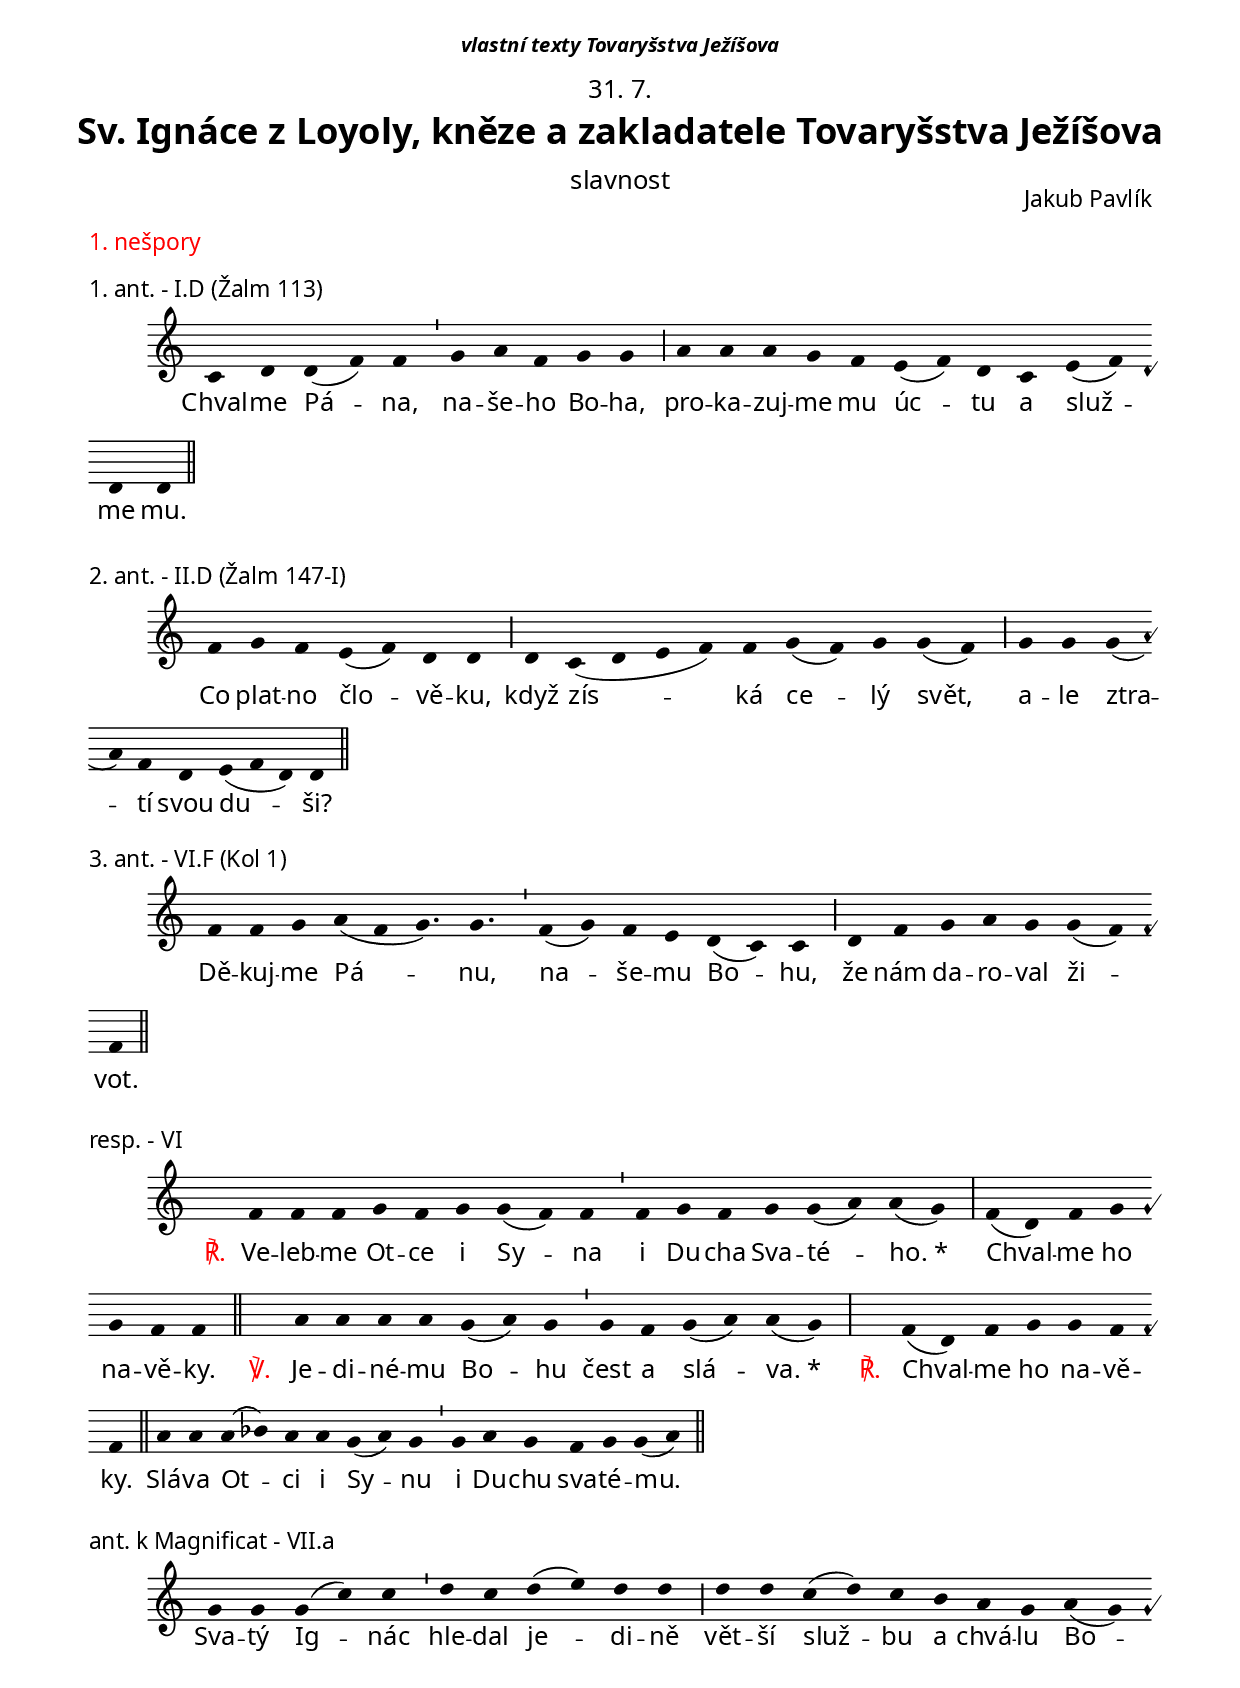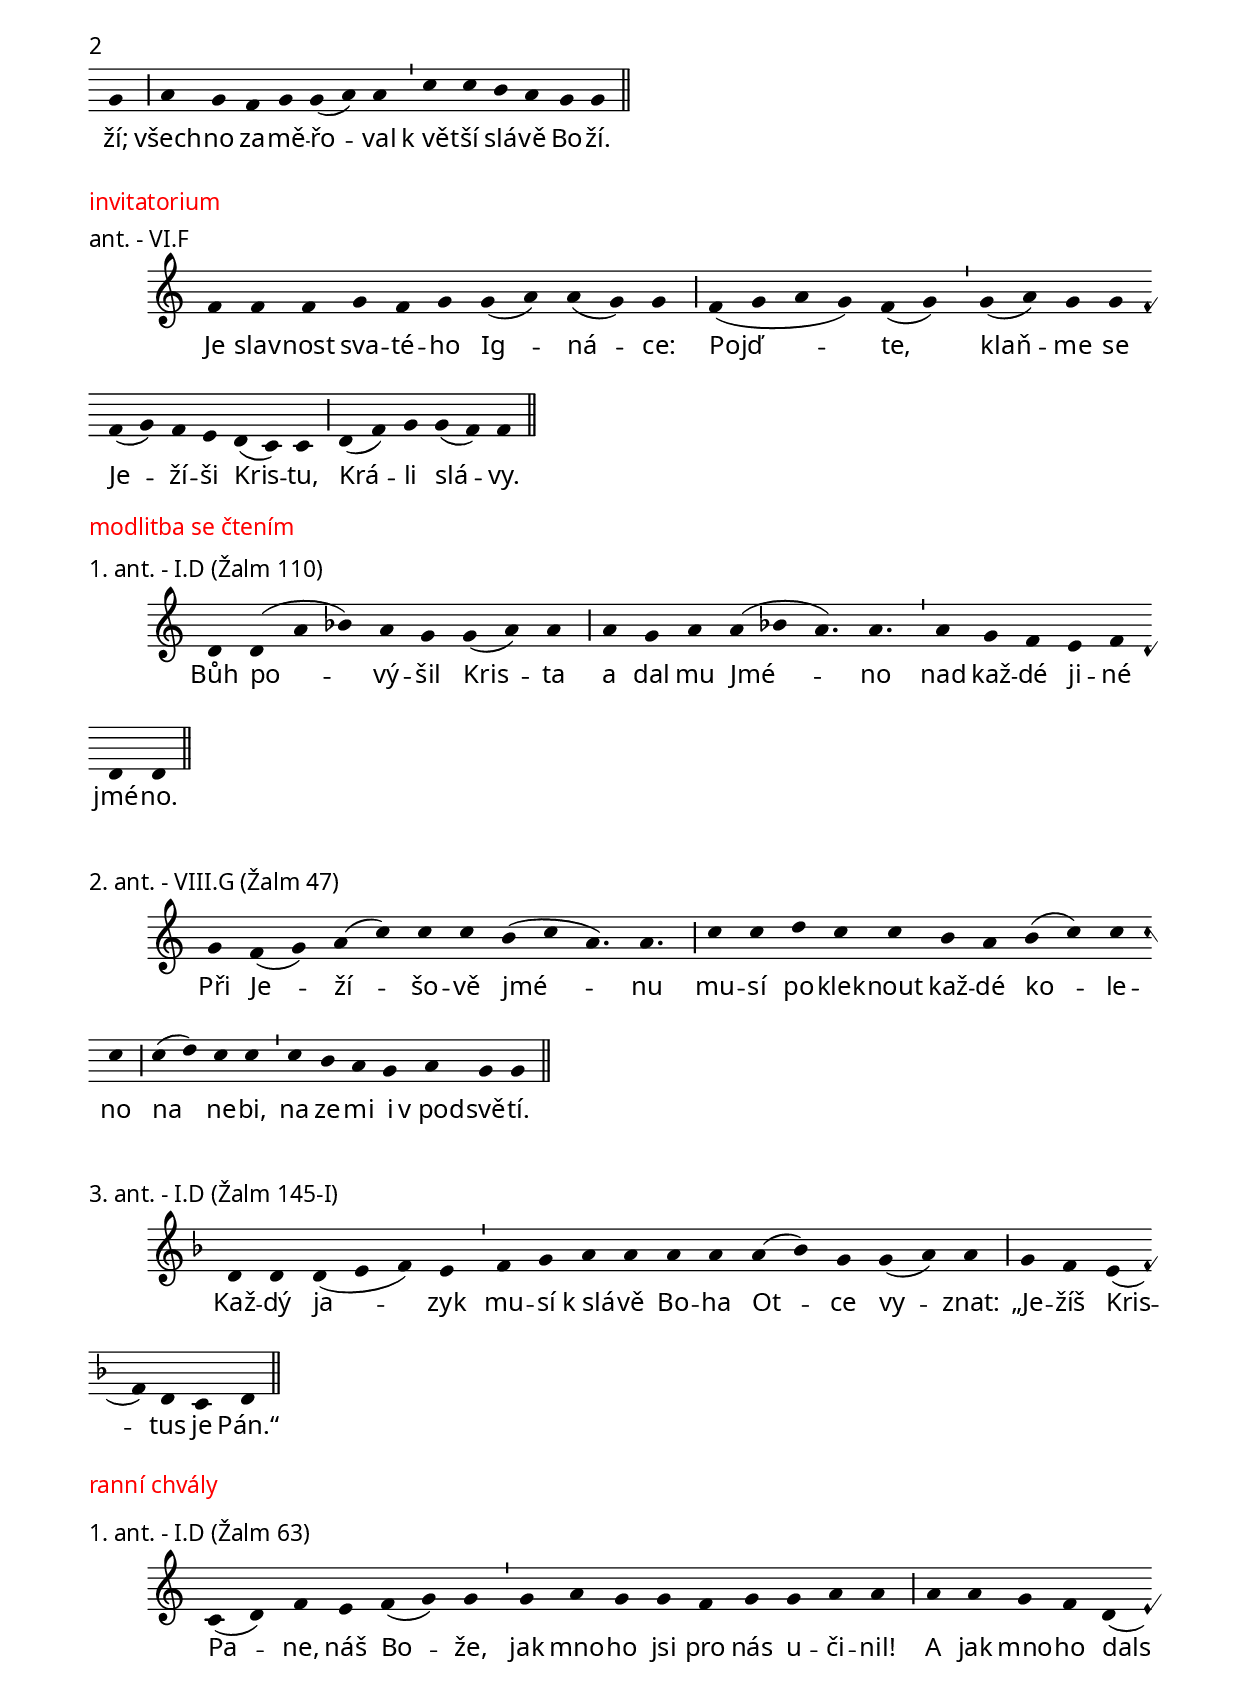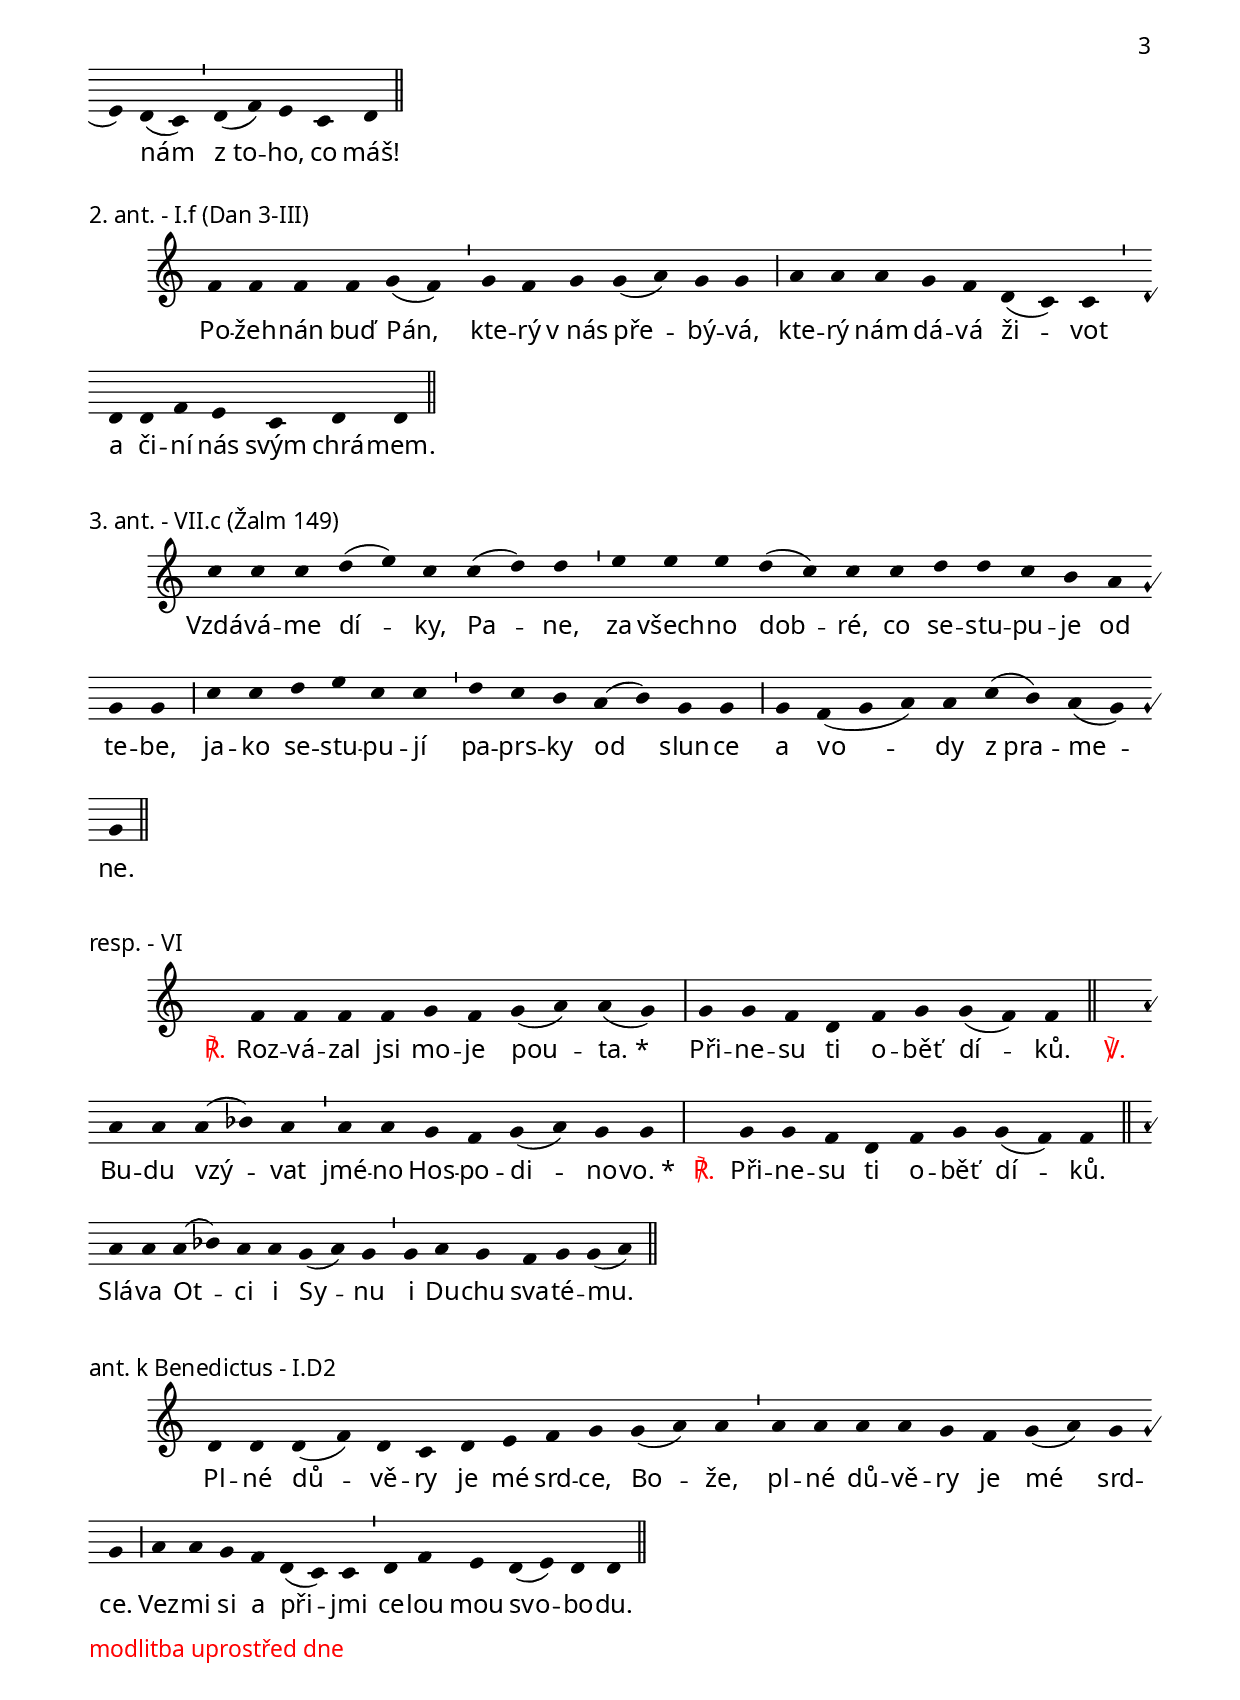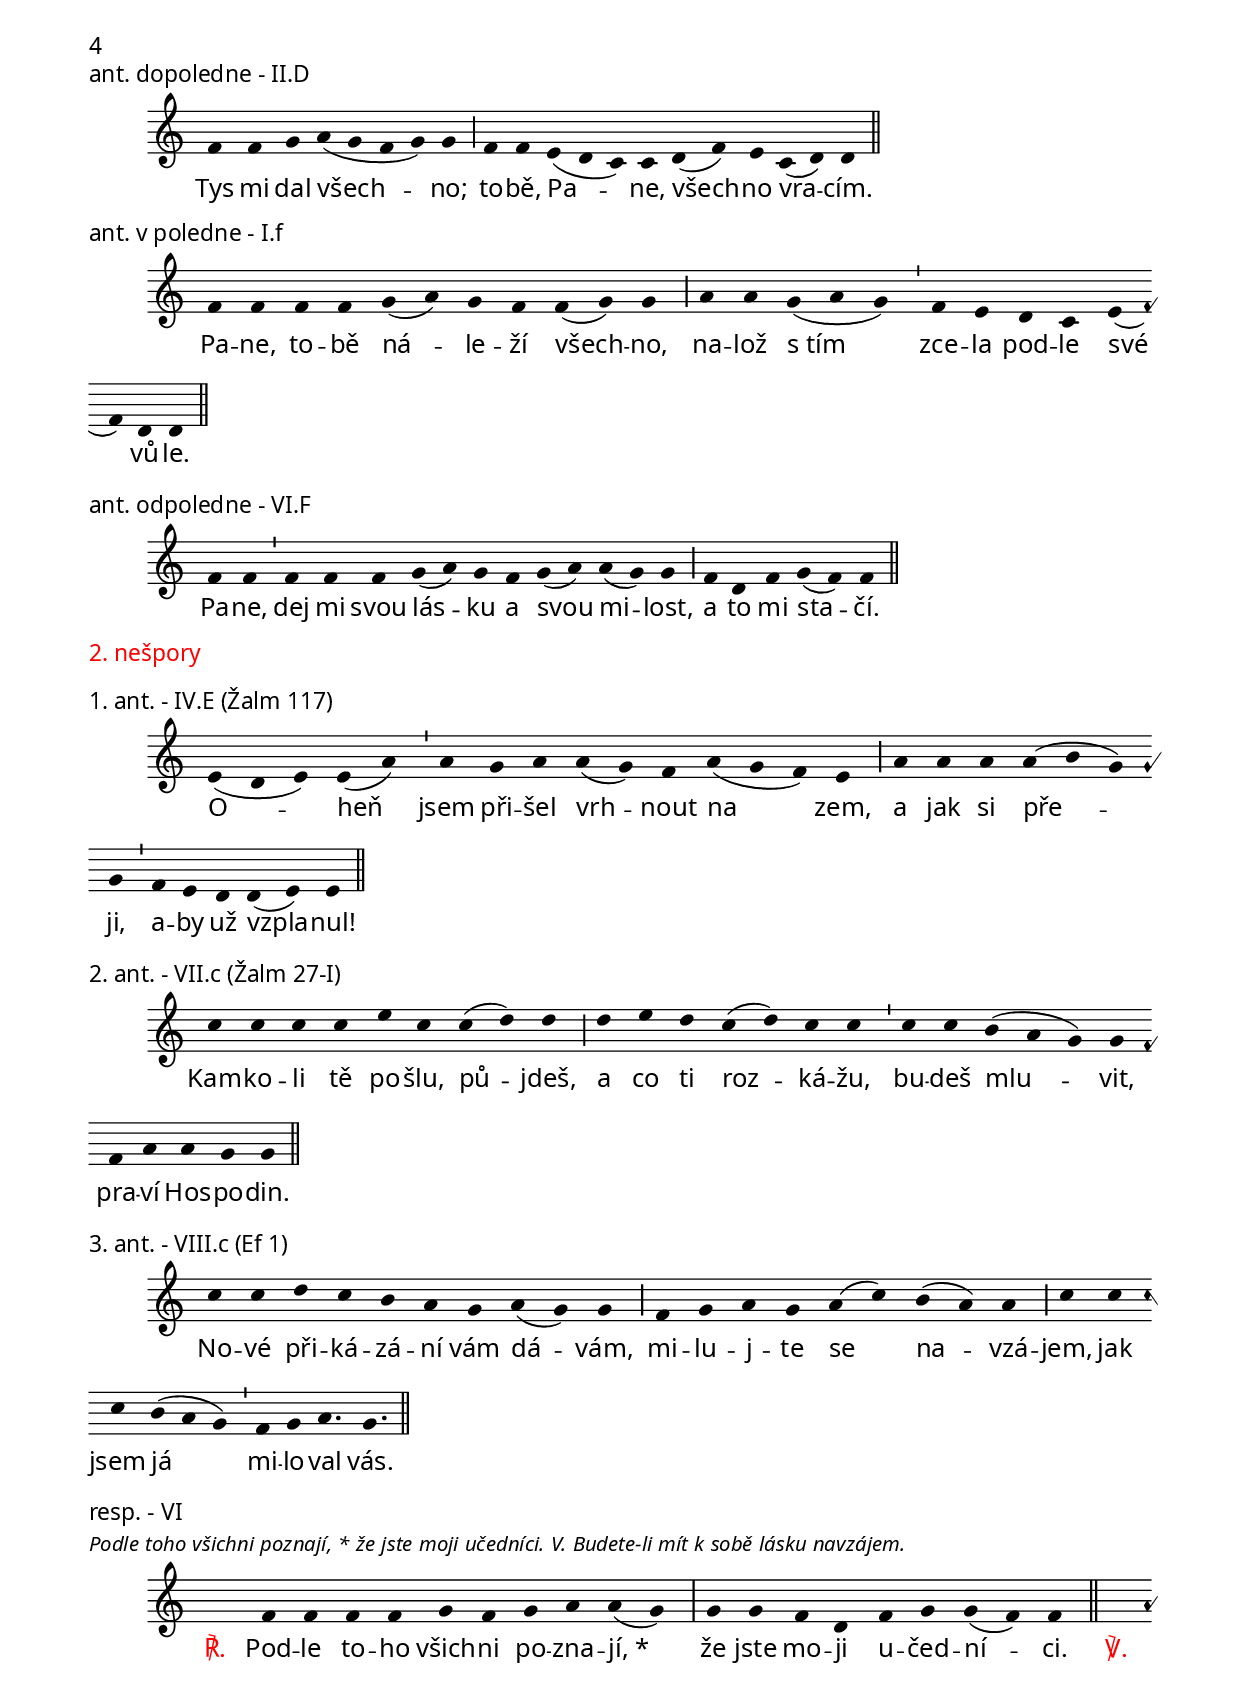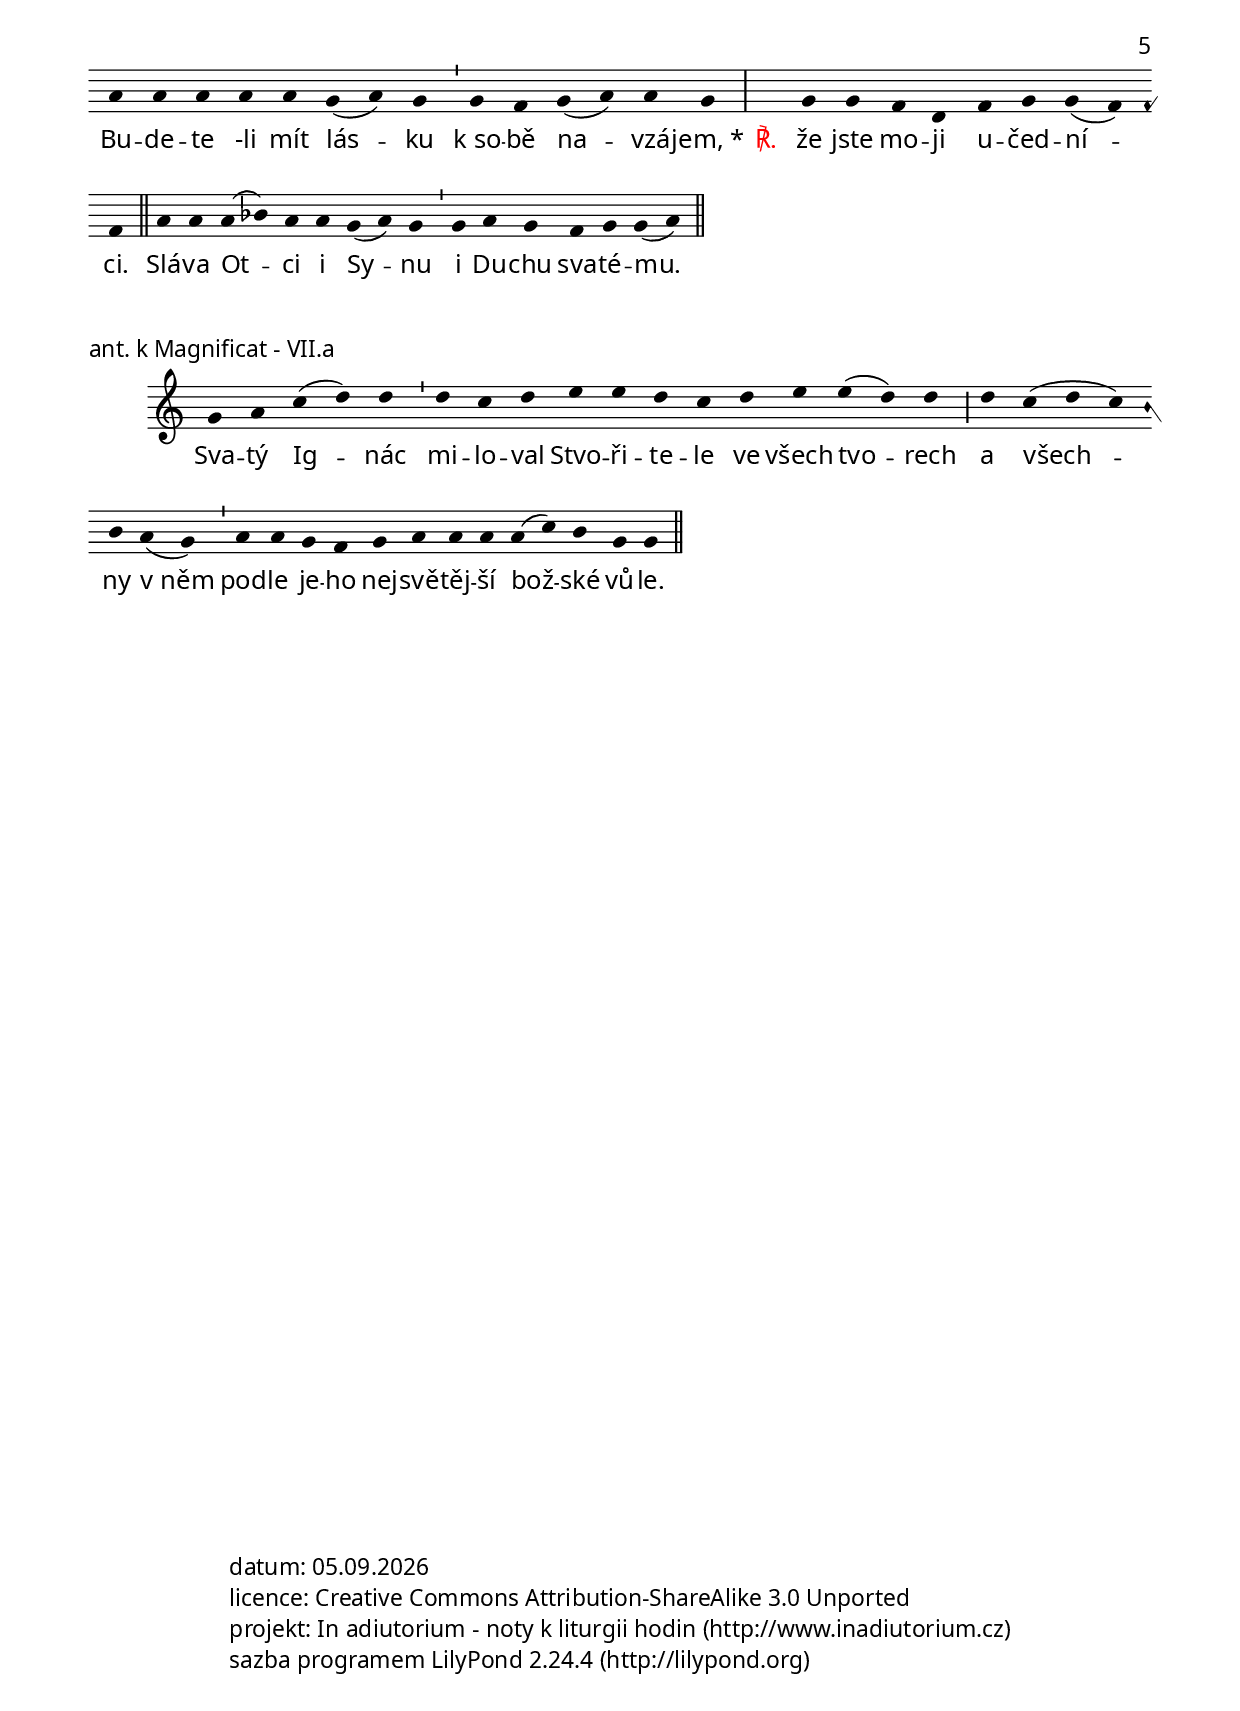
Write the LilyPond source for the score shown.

\version "2.19.80"

\include "../../spolecne.ly"
\include "../../spolecne/reholni.ly"
\include "../../dilyresponsorii.ly"

\header {
  title = \markup\titleSvatek
            "Sv. Ignáce z Loyoly, kněze a zakladatele Tovaryšstva Ježíšova"
            slavnost
            "31. 7."
            "vlastní texty Tovaryšstva Ježíšova"
  composer = "Jakub Pavlík"
}

\markup {\nadpisHodinka {"1. nešpory"}}

\score {
  \relative c' {
    \choralniRezim
    c4 d d( f) f \barMin
    g a f g g \barMaior
    a a a g f e( f) d c e( f) d d \barFinalis
  }
  \addlyrics {
    Chval -- me Pá -- na,
    na -- še -- ho Bo -- ha,
    pro -- ka -- zuj -- me mu úc -- tu a služ -- me mu.
  }
  \header {
    quid = "1. ant."
    modus = "I"
    differentia = "D"
    psalmus = "Žalm 113"
    id = "1ne-a1"
    piece = \markup\sestavTitulek
  }
}

\score {
  \relative c' {
    \choralniRezim
    f4 g f e( f) d d \barMaior
    d c( d e f) f g( f) g g( f) \barMaior
    g g g( a) f d e( f d) d \barFinalis
  }
  \addlyrics {
    Co plat -- no člo -- vě -- ku,
    když zís -- ká ce -- lý svět,
    a -- le ztra -- tí svou du -- ši?
  }
  \header {
    quid = "2. ant."
    modus = "II"
    differentia = "D"
    psalmus = "Žalm 147-I"
    fial = "sanktoral/0731ignac.ly#amag?konec=24"
    id = "1ne-a2"
    piece = \markup\sestavTitulek
  }
}

\score {
  \relative c' {
    \choralniRezim
    f4 f g a( f g4.) g \barMin
    f4( g) f e d( c) c \barMaior
    d f g a g g( f) f \barFinalis
  }
  \addlyrics {
    Dě -- kuj -- me Pá -- nu,
    na -- še -- mu Bo -- hu,
    že nám da -- ro -- val ži -- vot.
  }
  \header {
    quid = "3. ant."
    modus = "VI"
    differentia = "F"
    psalmus = "Kol 1"
    id = "1ne-a3"
    piece = \markup\sestavTitulek
  }
}

\score {
  \relative c' {
    \choralniRezim

    % R
    \neviditelna f
    f4 f f g f g g( f) f \barMin f g f g g( a) a( g) \barMax
    f( d) f g g f f \barFinalis
    % V
    \neviditelna a
    a4 a a a g( a) g \barMin g f g( a) a( g) \barMax
    % R
    \neviditelna a
    f( d) f g g f f \barFinalis
    % Slava
    \respVIdoxologie \barFinalis
  }
  \addlyrics {
    \Response Ve -- leb -- me Ot -- ce i Sy -- na i Du -- cha Sva -- té -- ho._*
    Chval -- me ho na -- vě -- ky.
    \Verse Je -- di -- né -- mu Bo -- hu čest a slá -- va._*
    \Response Chval -- me ho na -- vě -- ky.
    \textRespDoxologie
  }
  \header {
    quid = "resp."
    modus = "VI"
    id = "1ne-r"
    piece = \markup {\sestavTitulekResp}
  }
}

\score {
  \relative c'' {
    \choralniRezim
    g4 g g( c) c \barMin
    d c d( e) d d \barMaior
    d d c( d) c b a g a( g) g \barMaior
    a g f g g( a) a \barMin
    c c b a g g \barFinalis
  }
  \addlyrics {
    Sva -- tý Ig -- nác
    hle -- dal je -- di -- ně
    vět -- ší služ -- bu a chvá -- lu Bo -- ží;
    všech -- no za -- mě -- řo -- val
    k_vět -- ší slá -- vě Bo -- ží.
  }
  \header {
    quid = "ant. k Magnificat"
    modus = "VII"
    differentia = "a"
    psalmus = ""
    id = "1ne-amag"
    piece = \markup\sestavTitulekBezZalmu
  }
}

\markup {\nadpisHodinka {"invitatorium"}}

\score {
  \relative c' {
    \choralniRezim
    f4 f f g f g g( a) a( g) g \barMaior
    f( g a g) f( g) \barMin
    g( a) g g f( g) f e d( c) c \barMaior
    d( f) g g( f) f \barFinalis
  }
  \addlyrics {
    Je slav -- nost sva -- té -- ho Ig -- ná -- ce:
    Pojď -- te,
    klaň -- me se Je -- ží -- ši Kris -- tu,
    Krá -- li slá -- vy.
  }
  \header {
    quid = "ant."
    modus = "VI"
    differentia = "F"
    psalmus = ""
    id = "invit"
    piece = \markup\sestavTitulekBezZalmu
  }
}

\markup {\nadpisHodinka {"modlitba se čtením"}}

\score {
  \relative c' {
    \choralniRezim
    d4 d( a' bes) a g g( a) a \barMaior
    a g a a( bes a4.) a \barMin
    a4 g f e f d d \barFinalis
  }
  \addlyrics {
    Bůh po -- vý -- šil Kris -- ta
    a dal mu Jmé -- no
    nad kaž -- dé ji -- né jmé -- no.
  }
  \header {
    quid = "1. ant."
    modus = "I"
    differentia = "D"
    psalmus = "Žalm 110"
    id = "mc-a1"
    piece = \markup\sestavTitulek
  }
}

\score {
  \relative c'' {
    \choralniRezim
    g4 f( g) a( c) c c b( c a4.) a \barMaior
    c4 c d c c b a b( c) c c \barMaior
    c( d) c c \barMin
    c b a g a g g \barFinalis
  }
  \addlyrics {
    Při Je -- ží -- šo -- vě jmé -- nu
    mu -- sí po -- klek -- nout kaž -- dé ko -- le -- no
    na ne -- bi, na ze -- mi i v_pod -- svě -- tí.
  }
  \header {
    quid = "2. ant."
    modus = "VIII"
    differentia = "G"
    psalmus = "Žalm 47"
    fial = "antifony/tyden2_1nedele.ly#1ne-ant3?zacatek=23"
    id = "mc-a2"
    piece = \markup\sestavTitulek
  }
}

\score {
  \relative c' {
    \choralniRezim
    \key f \major
    d4 d d( e f) e \barMin
    f g a a a a a( bes) g g( a) a \barMaior
    g f e( f) d c d \barFinalis
  }
  \addlyrics {
    Kaž -- dý ja -- zyk
    mu -- sí k_slá -- vě Bo -- ha Ot -- ce vy -- znat:
    „Je -- žíš Kris -- tus je Pán.“
  }
  \header {
    quid = "3. ant."
    modus = "I"
    differentia = "D"
    psalmus = "Žalm 145-I"
    fial = "antifony/tyden1_6patek.ly#mc-ant3?jiny text"
    id = "mc-a3"
    piece = \markup\sestavTitulek
  }
}

\markup {\nadpisHodinka {"ranní chvály"}}

\score {
  \relative c' {
    \choralniRezim
    c4( d) f e f( g) g \barMin
    g a g g f g g a a \barMaior
    a a g f d( e) d( c) \barMin
    d( f) e c d \barFinalis
  }
  \addlyrics {
    Pa -- ne, náš Bo -- že,
    jak mno -- ho jsi pro nás u -- či -- nil!
    A jak mno -- ho dals nám
    z_to -- ho, co máš!
  }
  \header {
    quid = "1. ant."
    modus = "I"
    differentia = "D"
    psalmus = "Žalm 63"
    id = "rch-a1"
    piece = \markup\sestavTitulek
  }
}

\score {
  \relative c' {
    \choralniRezim
    f4 f f f g( f) \barMin
    g f g g( a) g g \barMaior
    a a a g f d( c) c \barMin
    d d f e c d d \barFinalis
  }
  \addlyrics {
    Po -- žeh -- nán buď Pán,
    kte -- rý v_nás pře -- bý -- vá,
    kte -- rý nám dá -- vá ži -- vot
    a či -- ní nás svým chrá -- mem.
  }
  \header {
    quid = "2. ant."
    modus = "I"
    differentia = "f"
    psalmus = "Dan 3-III"
    id = "rch-a2"
    piece = \markup\sestavTitulek
  }
}

\score {
  \relative c'' {
    \choralniRezim
    c4 c c d( e) c c( d) d \barMin
    e e e d( c) c c d d c b a g g \barMaior
    c c d e c c \barMin
    d c b a( b) g g \barMaior
    g f( g a) a c( b) a( g) g \barFinalis
  }
  \addlyrics {
    Vzdá -- vá -- me dí -- ky, Pa -- ne,
    za všech -- no dob -- ré, co se -- stu -- pu -- je od te -- be,
    ja -- ko se -- stu -- pu -- jí
    pa -- prs -- ky od slun -- ce
    a vo -- dy z_pra -- me -- ne.
  }
  \header {
    quid = "3. ant."
    modus = "VII"
    differentia = "c"
    psalmus = "Žalm 149"
    id = "rch-a3"
    piece = \markup\sestavTitulek
  }
}

\score {
  \relative c' {
    \choralniRezim

    % R
    \neviditelna f
    f4 f f f g f g( a) a( g) \barMax
    g g f d f g g( f) f \barFinalis
    % V
    \neviditelna a
    a4 a a( bes) a \barMin a a g f g( a) g g \barMax
    % R
    \neviditelna a
    g g f d f g g( f) f \barFinalis
    % Slava
    \respVIdoxologie \barFinalis
  }
  \addlyrics {
    \Response Roz -- vá -- zal jsi mo -- je pou -- ta._* Při -- ne -- su ti o -- běť dí -- ků.
    \Verse Bu -- du vzý -- vat jmé -- no Hos -- po -- di -- no -- vo._*
    \Response Při -- ne -- su ti o -- běť dí -- ků.
    \textRespDoxologie
  }
  \header {
    quid = "resp."
    modus = "VI"
    id = "rch-r"
    piece = \markup {\sestavTitulekResp}
  }
}

\score {
  \relative c' {
    \choralniRezim
    d4 d d( f) d c d e f g g( a) a \barMin
    a a a a g f g( a) g g \barMaior
    a a g f d( c) c \barMin
    d f e d( e) d d \barFinalis
  }
  \addlyrics {
    Pl -- né dů -- vě -- ry je mé srd -- ce, Bo -- že,
    pl -- né dů -- vě -- ry je mé srd -- ce.
    Vez -- mi si a při -- jmi
    ce -- lou mou svo -- bo -- du.
  }
  \header {
    quid = "ant. k Benedictus"
    modus = "I"
    differentia = "D2"
    psalmus = ""
    fial = "antifony/tyden4_4streda.ly#rch-ant1?zacatek"
    id = "rch-aben"
    piece = \markup\sestavTitulekBezZalmu
  }
}

\markup {\nadpisHodinka {"modlitba uprostřed dne"}}

\score {
  \relative c' {
    \choralniRezim
    f4 f g a( g f g) g \barMaior
    f f e( d c) c d( f) e c( d) d \barFinalis
  }
  \addlyrics {
    Tys mi dal všech -- no;
    to -- bě, Pa -- ne, všech -- no vra -- cím.
  }
  \header {
    quid = "ant. dopoledne"
    modus = "II"
    differentia = "D"
    psalmus = ""
    id = "tercie"
    piece = \markup\sestavTitulekBezZalmu
  }
}

\score {
  \relative c' {
    \choralniRezim
    f4 f f f g( a) g f f( g) g \barMaior
    a a g( a g) \barMin
    f e d c e( f) d d \barFinalis
  }
  \addlyrics {
    Pa -- ne, to -- bě ná -- le -- ží všech -- no,
    na -- lož s_tím
    zce -- la pod -- le své vů -- le.
  }
  \header {
    quid = "ant. v poledne"
    modus = "I"
    differentia = "f"
    psalmus = ""
    id = "sexta"
    piece = \markup\sestavTitulekBezZalmu
  }
}

\score {
  \relative c' {
    \choralniRezim
    f4 f \barMin
    f f f g( a) g f g( a) a( g) g \barMaior
    f d f g( f) f \barFinalis
  }
  \addlyrics {
    Pa -- ne,
    dej mi svou lás -- ku a svou mi -- lost,
    a to mi sta -- čí.
  }
  \header {
    quid = "ant. odpoledne"
    modus = "VI"
    differentia = "F"
    psalmus = ""
    id = "nona"
    piece = \markup\sestavTitulekBezZalmu
  }
}

\markup {\nadpisHodinka {"2. nešpory"}}

\score {
  \relative c' {
    \choralniRezim
    e4( d e) e( a) \barMin a g a a( g) f a( g f) e \barMaior
    a4 a a a( b g) g \barMin f e d d( e) e \barFinalis
  }
  \addlyrics {
    O -- heň jsem při -- šel vrh -- nout na zem,
    a jak si pře -- ji, a -- by už vzpla -- nul!
  }
  \header {
    quid = "1. ant."
    modus = "IV"
    differentia = "E"
    psalmus = "Žalm 117"
    fial = "mezidobi_nejsvsrdce.ly#1ne-amag"
    id = "2ne-a1"
    piece = \markup\sestavTitulek
  }
}

\score {
  \relative c'' {
    \choralniRezim
    c4 c c c e c c( d) d \barMaior
    d e d c( d) c c \barMin
    c c b( a g) g f a a g g \barFinalis
  }
  \addlyrics {
    Kam -- ko -- li tě po -- šlu, pů -- jdeš,
    a co ti roz -- ká -- žu,
    bu -- deš mlu -- vit, pra -- ví Hos -- po -- din.
  }
  \header {
    quid = "2. ant."
    modus = "VII"
    differentia = "c"
    psalmus = "Žalm 27-I"
    id = "2ne-a2"
    piece = \markup\sestavTitulek
  }
}

\score {
  \relative c'' {
    \choralniRezim
    c4 c d c b a g a( g) g \barMaior
    f g a g a( c) b( a) a \barMaior
    c c c b( a g) \barMin
    f g a4. g \barFinalis
  }
  \addlyrics {
    No -- vé při -- ká -- zá -- ní vám dá -- vám,
    mi -- lu -- j -- te se na -- vzá -- jem,
    jak jsem já
    mi -- lo -- val vás.
  }
  \header {
    quid = "3. ant."
    modus = "VIII"
    differentia = "c"
    psalmus = "Ef 1"
    fial = "antifony/velikonoce_nedeleC.ly#vben?zacatek"
    id = "2ne-a3"
    piece = \markup\sestavTitulek
  }
}

\score {
  \relative c' {
    \choralniRezim

    % R
    \neviditelna f
    f4 f f f g f g a a( g) \barMax
    g g f d f g g( f) f \barFinalis
    % V
    \neviditelna a
    a4 a a a a g( a) g \barMin g f g( a) a g \barMax
    % R
    \neviditelna a
    g g f d f g g( f) f \barFinalis
    % Slava
    \respVIdoxologie \barFinalis
  }
  \addlyrics {
    \Response Pod -- le to -- ho všich -- ni po -- zna -- jí,_* že jste mo -- ji u -- čed -- ní -- ci.
    \Verse Bu -- de -- te -li mít lás -- ku k_so -- bě na -- vzá -- jem,_*
    \Response že jste mo -- ji u -- čed -- ní -- ci.
    \textRespDoxologie
  }
  \header {
    % slovosled verše je opravdu divný
    textus_approbatus = "Podle toho všichni poznají, * že jste moji učedníci.
    V. Budete-li mít k sobě lásku navzájem."
    quid = "resp."
    modus = "VI"
    id = "2ne-r"
    piece = \markup {\sestavTitulekResp}
  }
}

\score {
  \relative c'' {
    \choralniRezim
    g4 a c( d) d \barMin
    d c d e e d c d e e( d) d \barMaior
    d c( d c) b a( g) \barMin
    a a g f g a a a a( c) b g g \barFinalis
  }
  \addlyrics {
    Sva -- tý Ig -- nác
    mi -- lo -- val Stvo -- ři -- te -- le ve všech tvo -- rech
    a všech -- ny v_něm
    pod -- le je -- ho nej -- svě -- těj -- ší bož -- ské vů -- le.
  }
  \header {
    quid = "ant. k Magnificat"
    modus = "VII"
    differentia = "a"
    psalmus = ""
    id = "2ne-amag"
    piece = \markup\sestavTitulekBezZalmu
  }
}
